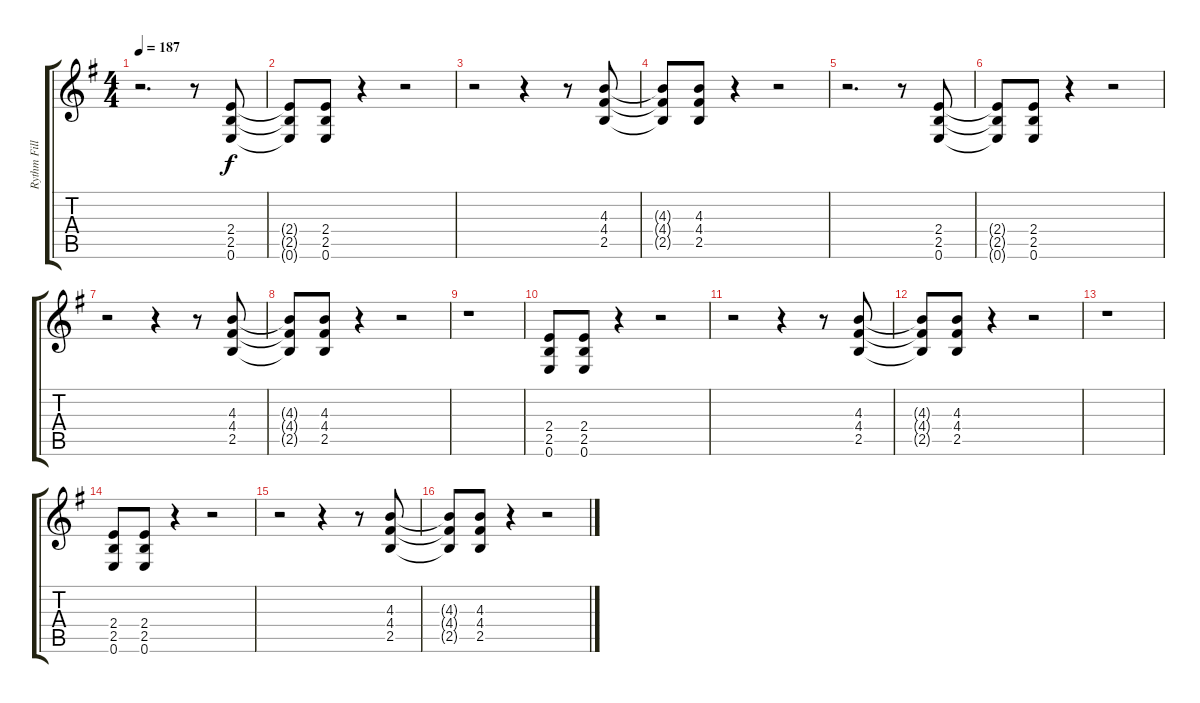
\track ("Rythm Fills" "Rythm Fill") {instrument electricguitarclean}
\staff {score tabs}
\tuning (E4 B3 G3 D3 A2 E2) {hide}
\ts (4 4)
\tempo 187
\clef g2
\ks g
r.2{d dy f} r.8 (2.4 2.5 0.6).8 |
(2.4{t} 2.5{t} 0.6{t}).8 (2.4 2.5 0.6).8 r.4 r.2 |
r.2 r.4 r.8 (4.3 4.4 2.5).8 |
(4.3{t} 4.4{t} 2.5{t}).8 (4.3 4.4 2.5).8 r.4 r.2 |
r.2{d} r.8 (2.4 2.5 0.6).8 |
(2.4{t} 2.5{t} 0.6{t}).8 (2.4 2.5 0.6).8 r.4 r.2 |
r.2 r.4 r.8 (4.3 4.4 2.5).8 |
(4.3{t} 4.4{t} 2.5{t}).8 (4.3 4.4 2.5).8 r.4 r.2 |
r.1 |
(2.4 2.5 0.6).8 (2.4 2.5 0.6).8 r.4 r.2 |
r.2 r.4 r.8 (4.3 4.4 2.5).8 |
(4.3{t} 4.4{t} 2.5{t}).8 (4.3 4.4 2.5).8 r.4 r.2 |
r.1 |
(2.4 2.5 0.6).8 (2.4 2.5 0.6).8 r.4 r.2 |
r.2 r.4 r.8 (4.3 4.4 2.5).8 |
(4.3{t} 4.4{t} 2.5{t}).8 (4.3 4.4 2.5).8 r.4 r.2
